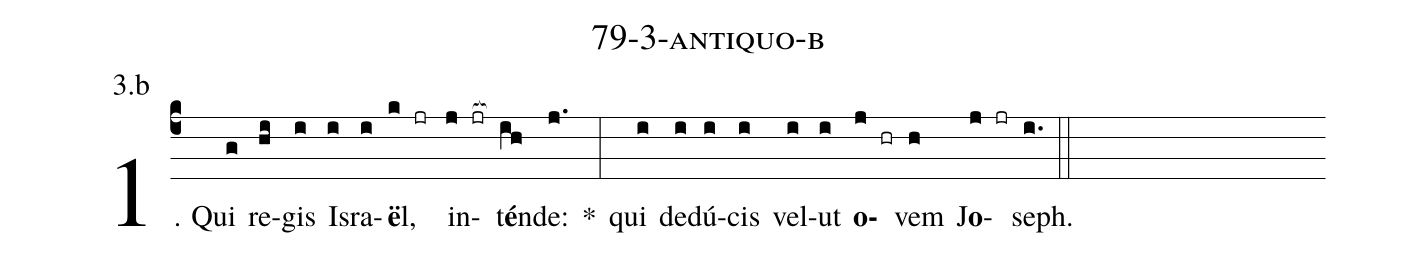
name: 79-3-antiquo-b;
annotation: 3.b;
%%
(c4)1. Qui(g) re(hi)gis(i) Is(i)ra(i)<b>ë</b>l,(k jr) in(j jr[ocb:1{])t<b>é</b>n(ih[ocb:0}])de:(j.) *(:) qui(i) de(i)dú(i)cis(i) vel(i)ut(i) <b>o</b>(j hr)vem(h) J<b>o</b>(j jr)seph.(i.) (::)
